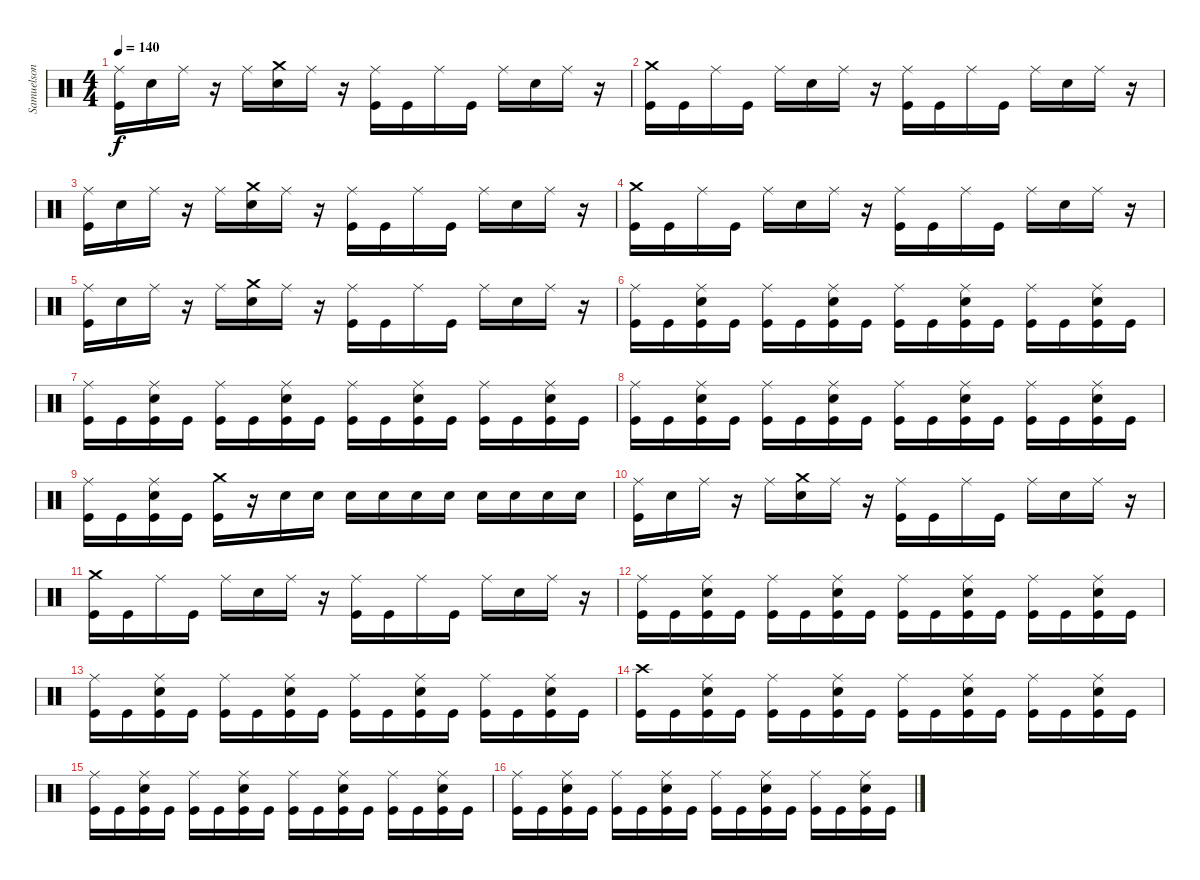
\track ("Samuelson" "Samuelson") {instrument percussion}
\staff {score}
\articulation defaults
\ts (4 4)
\tempo 140
\clef neutral
\ks c
("Ride (middle)" "Kick (hit)").16{dy f} "Snare (hit) 2".16 "Ride (middle)".16 r.16 "Ride (middle)".16 ("Crash medium (hit)" "Snare (hit) 2").16 "Ride (middle)".16 r.16 ("Ride (middle)" "Kick (hit)").16 "Kick (hit)".16 "Ride (middle)".16 "Kick (hit)".16 "Ride (middle)".16 "Snare (hit) 2".16 "Ride (middle)".16 r.16 |
("Crash medium (hit)" "Kick (hit)").16 "Kick (hit)".16 "Ride (middle)".16 "Kick (hit)".16 "Ride (middle)".16 "Snare (hit) 2".16 "Ride (middle)".16 r.16 ("Ride (middle)" "Kick (hit)").16 "Kick (hit)".16 "Ride (middle)".16 "Kick (hit)".16 "Ride (middle)".16 "Snare (hit) 2".16 "Ride (middle)".16 r.16 |
("Ride (middle)" "Kick (hit)").16 "Snare (hit) 2".16 "Ride (middle)".16 r.16 "Ride (middle)".16 ("Crash medium (hit)" "Snare (hit) 2").16 "Ride (middle)".16 r.16 ("Ride (middle)" "Kick (hit)").16 "Kick (hit)".16 "Ride (middle)".16 "Kick (hit)".16 "Ride (middle)".16 "Snare (hit) 2".16 "Ride (middle)".16 r.16 |
("Crash medium (hit)" "Kick (hit)").16 "Kick (hit)".16 "Ride (middle)".16 "Kick (hit)".16 "Ride (middle)".16 "Snare (hit) 2".16 "Ride (middle)".16 r.16 ("Ride (middle)" "Kick (hit)").16 "Kick (hit)".16 "Ride (middle)".16 "Kick (hit)".16 "Ride (middle)".16 "Snare (hit) 2".16 "Ride (middle)".16 r.16 |
("Ride (middle)" "Kick (hit)").16 "Snare (hit) 2".16 "Ride (middle)".16 r.16 "Ride (middle)".16 ("Crash medium (hit)" "Snare (hit) 2").16 "Ride (middle)".16 r.16 ("Ride (middle)" "Kick (hit)").16 "Kick (hit)".16 "Ride (middle)".16 "Kick (hit)".16 "Ride (middle)".16 "Snare (hit) 2".16 "Ride (middle)".16 r.16 |
("Ride (middle)" "Kick (hit)").16 "Kick (hit)".16 ("Ride (middle)" "Snare (hit) 2" "Kick (hit)").16 "Kick (hit)".16 ("Ride (middle)" "Kick (hit)").16 "Kick (hit)".16 ("Ride (middle)" "Snare (hit) 2" "Kick (hit)").16 "Kick (hit)".16 ("Ride (middle)" "Kick (hit)").16 "Kick (hit)".16 ("Ride (middle)" "Snare (hit) 2" "Kick (hit)").16 "Kick (hit)".16 ("Ride (middle)" "Kick (hit)").16 "Kick (hit)".16 ("Ride (middle)" "Snare (hit) 2" "Kick (hit)").16 "Kick (hit)".16 |
("Ride (middle)" "Kick (hit)").16 "Kick (hit)".16 ("Ride (middle)" "Snare (hit) 2" "Kick (hit)").16 "Kick (hit)".16 ("Ride (middle)" "Kick (hit)").16 "Kick (hit)".16 ("Ride (middle)" "Snare (hit) 2" "Kick (hit)").16 "Kick (hit)".16 ("Ride (middle)" "Kick (hit)").16 "Kick (hit)".16 ("Ride (middle)" "Snare (hit) 2" "Kick (hit)").16 "Kick (hit)".16 ("Ride (middle)" "Kick (hit)").16 "Kick (hit)".16 ("Ride (middle)" "Snare (hit) 2" "Kick (hit)").16 "Kick (hit)".16 |
("Ride (middle)" "Kick (hit)").16 "Kick (hit)".16 ("Ride (middle)" "Snare (hit) 2" "Kick (hit)").16 "Kick (hit)".16 ("Ride (middle)" "Kick (hit)").16 "Kick (hit)".16 ("Ride (middle)" "Snare (hit) 2" "Kick (hit)").16 "Kick (hit)".16 ("Ride (middle)" "Kick (hit)").16 "Kick (hit)".16 ("Ride (middle)" "Snare (hit) 2" "Kick (hit)").16 "Kick (hit)".16 ("Ride (middle)" "Kick (hit)").16 "Kick (hit)".16 ("Ride (middle)" "Snare (hit) 2" "Kick (hit)").16 "Kick (hit)".16 |
("Ride (middle)" "Kick (hit)").16 "Kick (hit)".16 ("Ride (middle)" "Snare (hit) 2" "Kick (hit)").16 "Kick (hit)".16 ("Crash medium (hit)" "Kick (hit)").16 r.16 "Snare (hit) 2".16 "Snare (hit) 2".16 "Snare (hit) 2".16 "Snare (hit) 2".16 "Snare (hit) 2".16 "Snare (hit) 2".16 "Snare (hit) 2".16 "Snare (hit) 2".16 "Snare (hit) 2".16 "Snare (hit) 2".16 |
("Ride (middle)" "Kick (hit)").16 "Snare (hit) 2".16 "Ride (middle)".16 r.16 "Ride (middle)".16 ("Crash medium (hit)" "Snare (hit) 2").16 "Ride (middle)".16 r.16 ("Ride (middle)" "Kick (hit)").16 "Kick (hit)".16 "Ride (middle)".16 "Kick (hit)".16 "Ride (middle)".16 "Snare (hit) 2".16 "Ride (middle)".16 r.16 |
("Crash medium (hit)" "Kick (hit)").16 "Kick (hit)".16 "Ride (middle)".16 "Kick (hit)".16 "Ride (middle)".16 "Snare (hit) 2".16 "Ride (middle)".16 r.16 ("Ride (middle)" "Kick (hit)").16 "Kick (hit)".16 "Ride (middle)".16 "Kick (hit)".16 "Ride (middle)".16 "Snare (hit) 2".16 "Ride (middle)".16 r.16 |
("Ride (middle)" "Kick (hit)").16 "Kick (hit)".16 ("Ride (middle)" "Snare (hit) 2" "Kick (hit)").16 "Kick (hit)".16 ("Ride (middle)" "Kick (hit)").16 "Kick (hit)".16 ("Ride (middle)" "Snare (hit) 2" "Kick (hit)").16 "Kick (hit)".16 ("Ride (middle)" "Kick (hit)").16 "Kick (hit)".16 ("Ride (middle)" "Snare (hit) 2" "Kick (hit)").16 "Kick (hit)".16 ("Ride (middle)" "Kick (hit)").16 "Kick (hit)".16 ("Ride (middle)" "Snare (hit) 2" "Kick (hit)").16 "Kick (hit)".16 |
("Ride (middle)" "Kick (hit)").16 "Kick (hit)".16 ("Ride (middle)" "Snare (hit) 2" "Kick (hit)").16 "Kick (hit)".16 ("Ride (middle)" "Kick (hit)").16 "Kick (hit)".16 ("Ride (middle)" "Snare (hit) 2" "Kick (hit)").16 "Kick (hit)".16 ("Ride (middle)" "Kick (hit)").16 "Kick (hit)".16 ("Ride (middle)" "Snare (hit) 2" "Kick (hit)").16 "Kick (hit)".16 ("Ride (middle)" "Kick (hit)").16 "Kick (hit)".16 ("Ride (middle)" "Snare (hit) 2" "Kick (hit)").16 "Kick (hit)".16 |
("Crash high (hit)" "Kick (hit)").16 "Kick (hit)".16 ("Ride (middle)" "Snare (hit) 2" "Kick (hit)").16 "Kick (hit)".16 ("Ride (middle)" "Kick (hit)").16 "Kick (hit)".16 ("Ride (middle)" "Snare (hit) 2" "Kick (hit)").16 "Kick (hit)".16 ("Ride (middle)" "Kick (hit)").16 "Kick (hit)".16 ("Ride (middle)" "Snare (hit) 2" "Kick (hit)").16 "Kick (hit)".16 ("Ride (middle)" "Kick (hit)").16 "Kick (hit)".16 ("Ride (middle)" "Snare (hit) 2" "Kick (hit)").16 "Kick (hit)".16 |
("Ride (middle)" "Kick (hit)").16 "Kick (hit)".16 ("Ride (middle)" "Snare (hit) 2" "Kick (hit)").16 "Kick (hit)".16 ("Ride (middle)" "Kick (hit)").16 "Kick (hit)".16 ("Ride (middle)" "Snare (hit) 2" "Kick (hit)").16 "Kick (hit)".16 ("Ride (middle)" "Kick (hit)").16 "Kick (hit)".16 ("Ride (middle)" "Snare (hit) 2" "Kick (hit)").16 "Kick (hit)".16 ("Ride (middle)" "Kick (hit)").16 "Kick (hit)".16 ("Ride (middle)" "Snare (hit) 2" "Kick (hit)").16 "Kick (hit)".16 |
("Ride (middle)" "Kick (hit)").16 "Kick (hit)".16 ("Ride (middle)" "Snare (hit) 2" "Kick (hit)").16 "Kick (hit)".16 ("Ride (middle)" "Kick (hit)").16 "Kick (hit)".16 ("Ride (middle)" "Snare (hit) 2" "Kick (hit)").16 "Kick (hit)".16 ("Ride (middle)" "Kick (hit)").16 "Kick (hit)".16 ("Ride (middle)" "Snare (hit) 2" "Kick (hit)").16 "Kick (hit)".16 ("Ride (middle)" "Kick (hit)").16 "Kick (hit)".16 ("Ride (middle)" "Snare (hit) 2" "Kick (hit)").16 "Kick (hit)".16
